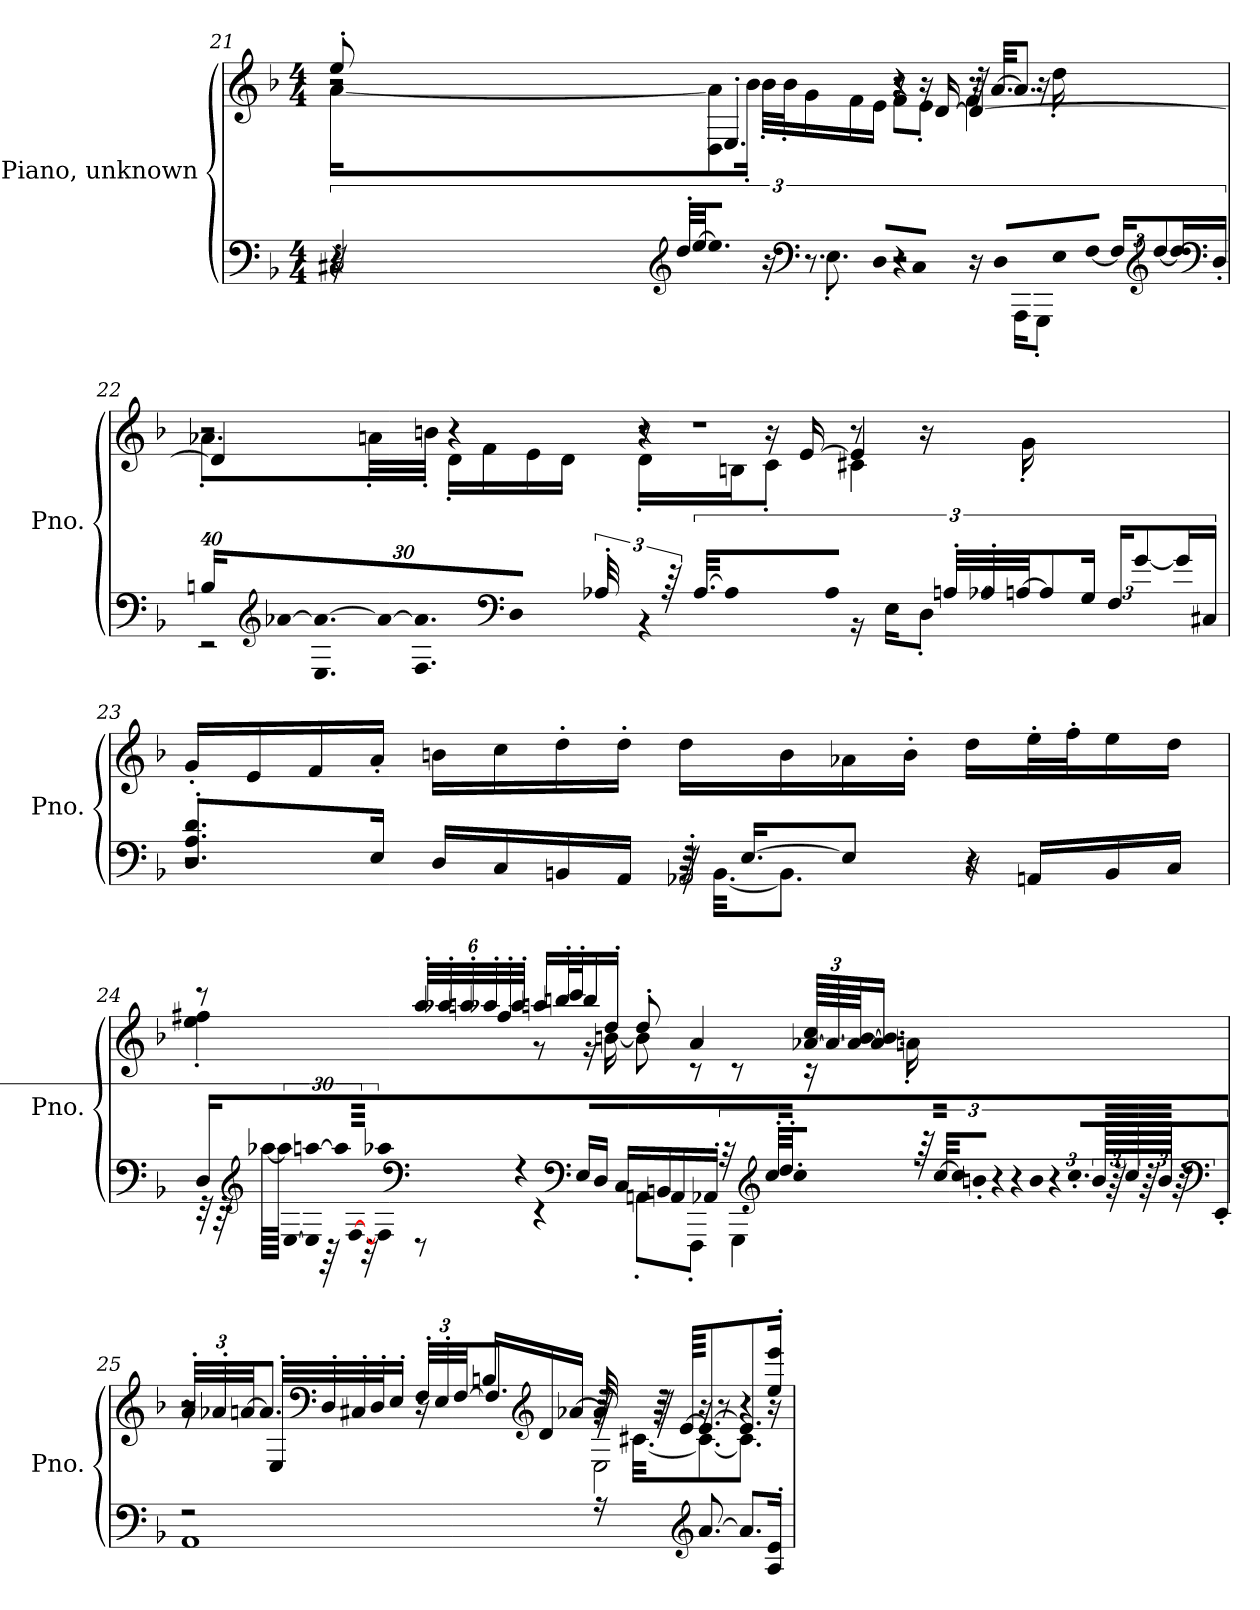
**kern	**kern
*part1	*part1
*staff2	*staff1
*I"Piano, unknown	*
*I'Pno.	*
!!LO:LB:g=z
*clefF4	*clefG2
*k[b-]	*k[b-]
*M4/4	*M4/4
=21	=21
*^	*^
*	*^	*	*^
*	*	*	*	*	*^
48r	4r	2C#X/	2r	[16a\KL	8ee'/	2r
*clefG2	*	*	*	*	*	*
48dd'/LLL	.	.	.	.	.	.
[48ee/JJ	.	.	.	.	.	.
8.ee/J]	.	.	.	8D\ 8a\]	.	.
.	.	.	.	.	4.E'/	.
.	.	.	.	16b-'\Jk	.	.
8r	16r	.	.	32b-'\LLL	.	.
.	.	.	.	32b-'\J	.	.
*clefF4	*	*	*	*	*	*
.	8.E'\	.	.	16g\	.	.
16D/LL	.	.	.	16f\	.	.
16C#/JJ	.	.	.	16e\JJ	.	.
16D/LL	4r	2r	4r	8f\L	8r	4r
16E/J	.	.	.	.	.	.
[8F/J	.	.	.	8e'\J	16r	.
.	.	.	.	.	[16d/	.
*Xbrackettup	*	*	*	*	*	*
24F/KL]	16r	.	64r	8r	4d/_	4f\
.	.	.	[32.a/KKL	.	.	.
*clefG2	*	*	*	*	*	*
[12dd/	.	.	.	.	.	.
.	16F\KL	.	8.a/J]	.	.	.
16dd/L]	8E'\J	.	.	16r	.	.
*clefF4	*	*	*	*	*	*
16D'/JJ	.	.	.	16dd'\	.	.
*v	*v	*v	*	*	*	*
!!LO:LB:g=z	!!	!!	!!
=22	=22	=22	=22	=22
!LO:N:vis=32	!	!	!	!
*^	*	*	*	*
640%23Bn/LLL	2r	1r	8.a-X'\L	4d/]	2r
*clefG2	*	*	*	*	*
!LO:N:vis=64	!	!	!	!	!
[960%17a-X/K	.	.	.	.	.
!LO:N:vis=32.	!	!	!	!	!
1920%103E/ 1920%103a-/_	.	.	.	.	.
!LO:N:vis=64	!	!	!	!	!
960%17a-/K_	.	.	.	.	.
!LO:N:vis=32.	!	!	!	!	!
1920%103F/ 1920%103a-/]J	.	.	.	.	.
*clefF4	*	*	*	*	*
!LO:N:vis=16	!	!	!	!	!
1920%137D/JJ	.	.	.	.	.
.	.	.	32an'\LL	.	.
.	.	.	32bn'\JJJ	.	.
*brackettup	*	*	*	*	*
48A-X'/	.	.	16d'\LL	4r	.
96r	.	.	.	.	.
[48.A-/KKL	.	.	.	.	.
8A-/]	.	.	16f\	.	.
.	.	.	16e\	.	.
16A-/Jk	.	.	16d\JJ	.	.
*Xbrackettup	*	*	*	*	*
48An'/LLL	4r	.	16d'\LL	8r	4r
48A-X'/	.	.	.	.	.
[48An/JJ	.	.	.	.	.
8A/]	.	.	16Bn\J	.	.
.	.	.	8c'\J	16r	.
16G/Jk	.	.	.	[16e/	.
24F/KL	16r	.	8r	4e/]	4c#X\
[12g/	.	.	.	.	.
.	16E\KL	.	.	.	.
16g/L]	8D'\J	.	16r	.	.
16C#X/JJ	.	.	16g'\	.	.
*	*	*v	*v	*v	*v
!!LO:LB:g=z
=23	=23	=23
*	*^	*
8.D/' 8.A/' 8.d/'L	2r	2r	16g'/LL
.	.	.	16e/
.	.	.	16f/
16E/Jk	.	.	16a'/JJ
16D/LL	.	.	16bn\LL
16C/	.	.	16cc\
16BBn/	.	.	16dd'\
16AA/JJ	.	.	16dd'\JJ
32r	64r	2AA-X'/	16dd\LL
.	[32.BB\KKL	.	.
[16.E/KL	.	.	.
.	8.BB\J]	.	16b\
8E/J]	.	.	16a-X\
.	.	.	16b'\JJ
16r	4r	.	16dd\LL
16AAn/LL	.	.	32ee'\L
.	.	.	32ff'\J
16BB/	.	.	16ee\
16C/JJ	.	.	16dd\JJ
*	*v	*v	*
!!LO:LB:g=z
=24	=24	=24
*	*	*^
16D/LL	32r	8r	4ee\' 4ff#X\'
.	64r	.	.
*clefG2	*	*	*
.	[64aa-X\LLLL	.	.
*brackettup	*	*	*
!LO:N:vis=256	!	!	!
[1920%17E/LLL	64aa-\JJJJ]	.	.
!LO:N:vis=256	!	!	!
1920%17E/] [1920%17aan/	.	.	.
.	64r	.	.
!LO:N:vis=256	!	!	!
1920%17aa/J]	.	.	.
!LO:N:vis=64	!	!	!
[960%17F/	.	.	.
.	32r	.	.
1920ryy	.	.	.
!LO:N:vis=256	!	!	!
1920%17F/] 1920%17aa-X/JJJJk	.	.	.
!LO:N:vis=128	!	!	!
1920%17r	.	.	.
*clefF4	*	*	*
*	*	*Xbrackettup	*
16E/LL	8r	48aa'/LLL	.
.	.	48aa-X'/	.
.	.	48aan'/	.
16D/JJ	.	48aa-X'/	.
.	.	48ff#'/	.
.	.	48aa-'/JJJ	.
16C/LL	4r	16aan/LL	8r
16BBn/	.	32bbn'/L	.
.	.	32ccc'/J	.
16AA/	.	16bb/	16r
16AA-X'/JJ	.	16dd'/JJ	[16bn\
48r	8AAn'\L	8dd'/	8b\]
*clefG2	*	*	*
48cc'/LLL	.	.	.
48dd'/	.	.	.
32cc'/JJJ	.	.	.
96r	.	.	.
[48cc/KLL	.	.	.
16cc/]	8D'\J	4a/	8r
16bn'/JJ	.	.	.
64r	4E\	.	8r
128r	.	.	.
128b/	.	.	.
128r	.	.	.
64.cc'/LLLL	.	.	.
96b/JJJJ	.	.	.
96r	.	.	.
96cc/	.	.	.
96r	.	.	.
96b/	.	.	.
96r	.	.	.
*clefF4	*	*	*
8EE'/	.	[96a-X/ 96cc/LLLL	16r
.	.	96a-/_	.
.	.	96a-/_ [96b/JJ	.
.	.	16.a-/] 16.b/]JJ	.
.	.	.	16an'\
!!LO:PB:g=z
=25	=25	=25	=25
*	*	*^	*^
2r	1AA	48a'/LLL	2r	16r	2r
.	.	48a-X'/	.	.	.
.	.	[48an/JJ	.	.	.
.	.	8.a/J]	.	32E'/LLL	.
*	*	*clefF4	*	*	*
.	.	.	.	32D'/	.
.	.	.	.	32C#X'/	.
.	.	.	.	32D'/J	.
.	.	.	.	16E'/JJ	.
.	.	48F'/LLL	.	16r	.
.	.	48E'/	.	.	.
.	.	[48F/JJ	.	.	.
.	.	8.F/J]	.	16Bn/LL	.
*	*	*clefG2	*	*	*
.	.	.	.	16d/	.
.	.	.	.	[16a-X/JJ	.
16r	.	32r	64r	32a-/]	2E\
.	.	.	[32.c#X\KKL	.	.
.	.	64r	.	32r	.
.	.	[64e/KKKL	.	.	.
*clefG2	*	*	*	*	*
[8.a/	.	8.e/_	8.c#\_	16r	.
.	.	.	.	8r	.
8.a/L]	.	8.e/]	8.c#\J]	4r	.
16A/' 16e/'Jk	.	16ee/' 16eee/'Jk	16r	.	.
*v	*v	*	*	*	*
*	*v	*v	*v	*v
=	=
*-	*-
